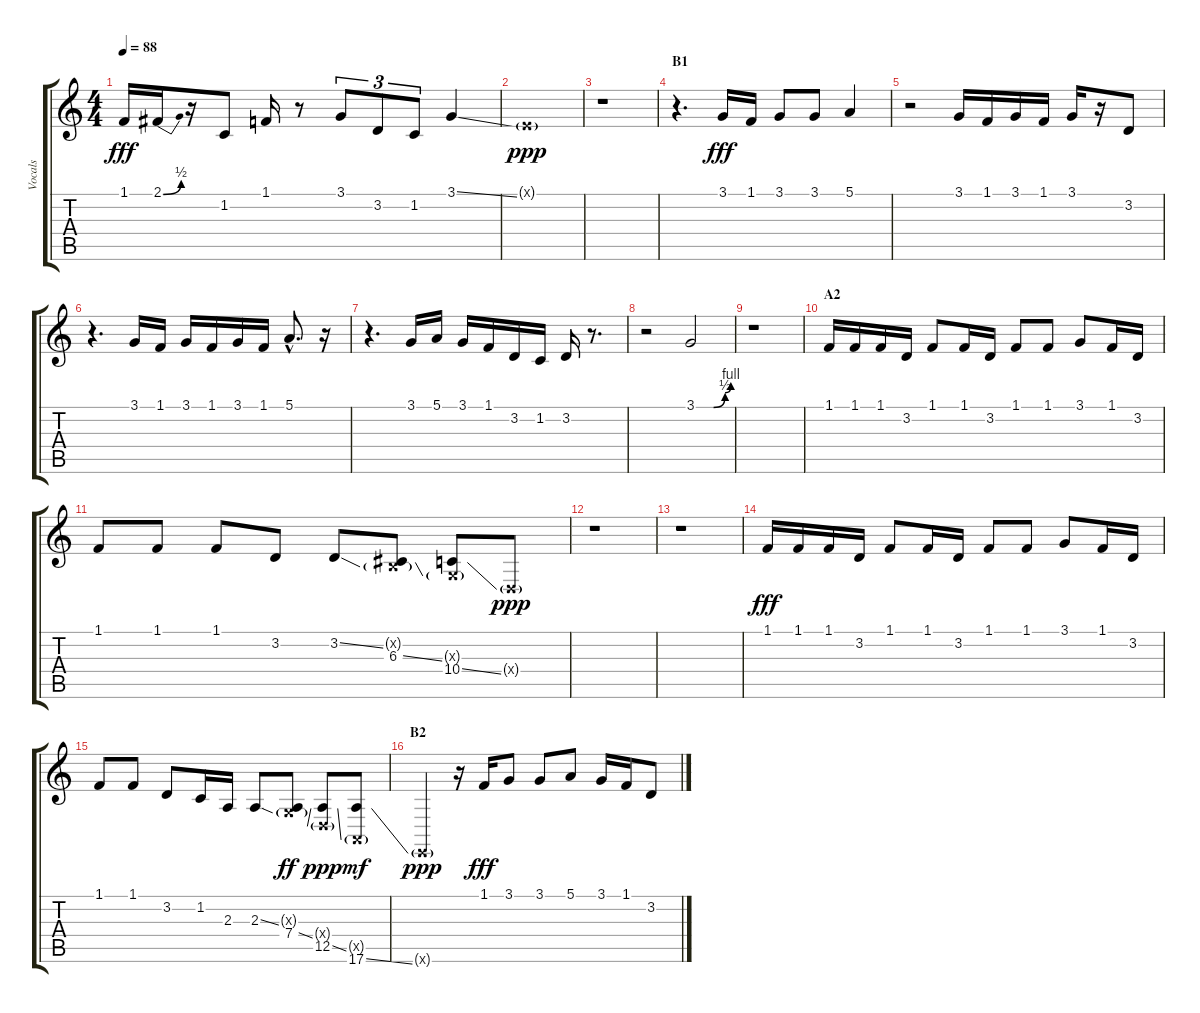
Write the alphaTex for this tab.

\track ("Vocals" "Vocals") {instrument lead6voice}
\staff {score tabs}
\tuning (E4 B3 G3 D3 A2 E2) {hide}
\ts (4 4)
\tempo 88
\clef g2
\ks c
1.1.16{dy fff} 2.1{be (bend 0 0 60 2)}.16 r.16 1.2.8 1.1.16 r.8 3.1.8{tu (3 2)} 3.2.8{tu (3 2)} 1.2.8{tu (3 2)} 3.1{ss}.4 |
0.1{g x}.1{dy ppp} |
r.1 |
\section ("" "B1")
r.4{d} 3.1.16{dy fff} 1.1.16 3.1.8 3.1.8 5.1.4 |
r.2 3.1.16 1.1.16 3.1.16 1.1.16 3.1.16 r.16 3.2.8 |
r.4{d} 3.1.16 1.1.16 3.1.16 1.1.16 3.1.16 1.1.16 5.1{hac}.8{d} r.16 |
r.4{d} 3.1.16 5.1.16 3.1.16 1.1.16 3.2.16 1.2.16 3.2.16 r.8{d} |
r.2 3.1{be (custom 0 0 30 0 50 2 60 4)}.2 |
r.1 |
\section ("" "A2")
1.1.16 1.1.16 1.1.16 3.2.16 1.1.8 1.1.16 3.2.16 1.1.8 1.1.8 3.1.8 1.1.16 3.2.16 |
1.1.8 1.1.8 1.1.8 3.2.8 3.2{ss}.8 (0.2{g x} 6.3{ss}).8 (0.3{g x} 10.4{ss}).8 0.4{g x}.8{dy ppp} |
r.1 |
r.1 |
1.1.16{dy fff} 1.1.16 1.1.16 3.2.16 1.1.8 1.1.16 3.2.16 1.1.8 1.1.8 3.1.8 1.1.16 3.2.16 |
1.1.8 1.1.8 3.2.8 1.2.16 2.3.16 2.3{ss}.8 (0.3{g x} 7.4{ss}).8{dy ff} (0.4{g x} 12.5{ss}).8{dy ppp} (0.5{g x} 17.6{ss}).8{dy mf} |
\section ("" "B2")
0.6{g x}.4{dy ppp} r.16 1.1.16{dy fff} 3.1.8 3.1.8 5.1.8 3.1.16 1.1.16 3.2.8
